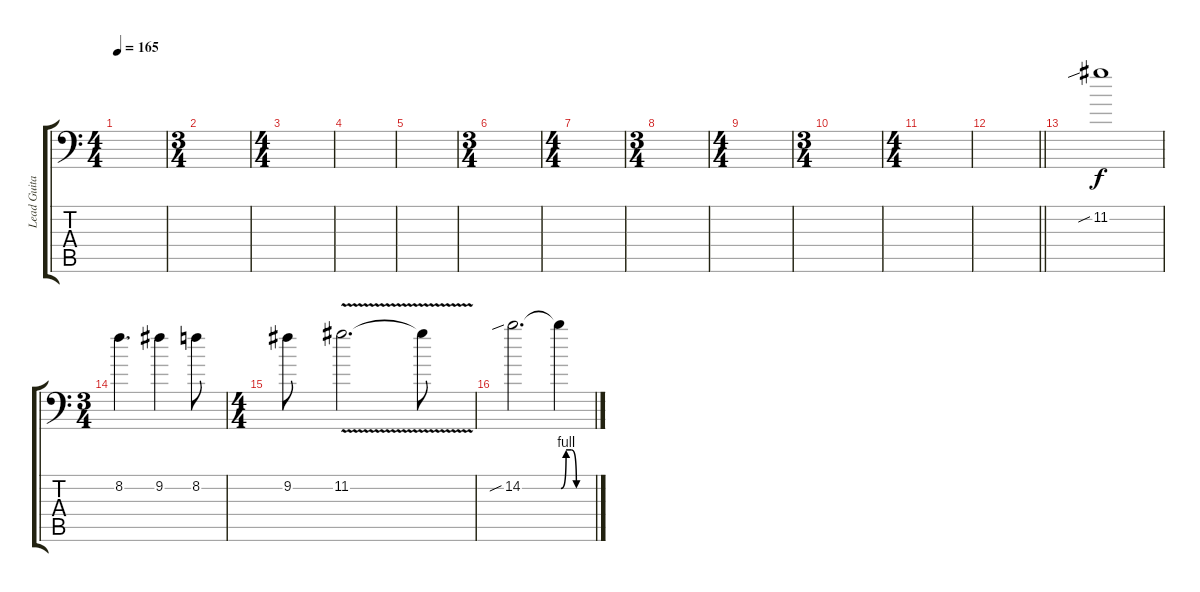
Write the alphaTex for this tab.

\track ("Lead Guitar #1" "Lead Guita") {instrument distortionguitar}
\staff {score tabs}
\tuning (D4 A3 F3 C3 G2 A1) {hide}
\ts (4 4)
\tempo 165
\clef f4
\ks c
|
\ts (3 4)
|
\ts (4 4)
|
|
|
\ts (3 4)
|
\ts (4 4)
|
\ts (3 4)
|
\ts (4 4)
|
\ts (3 4)
|
\ts (4 4)
|
\barLineRight lightlight
|
\section ("" "")
11.2{sib}.1{volume 12} |
\ts (3 4)
8.2.4{d} 9.2.4 8.2.8 |
\ts (4 4)
9.2.8 11.2{v}.2{d} 11.2{t}.8 |
14.2{sib}.2{d} 14.2{be (custom 0 0 10 4 20 4 30 0 60 0) t}.4
